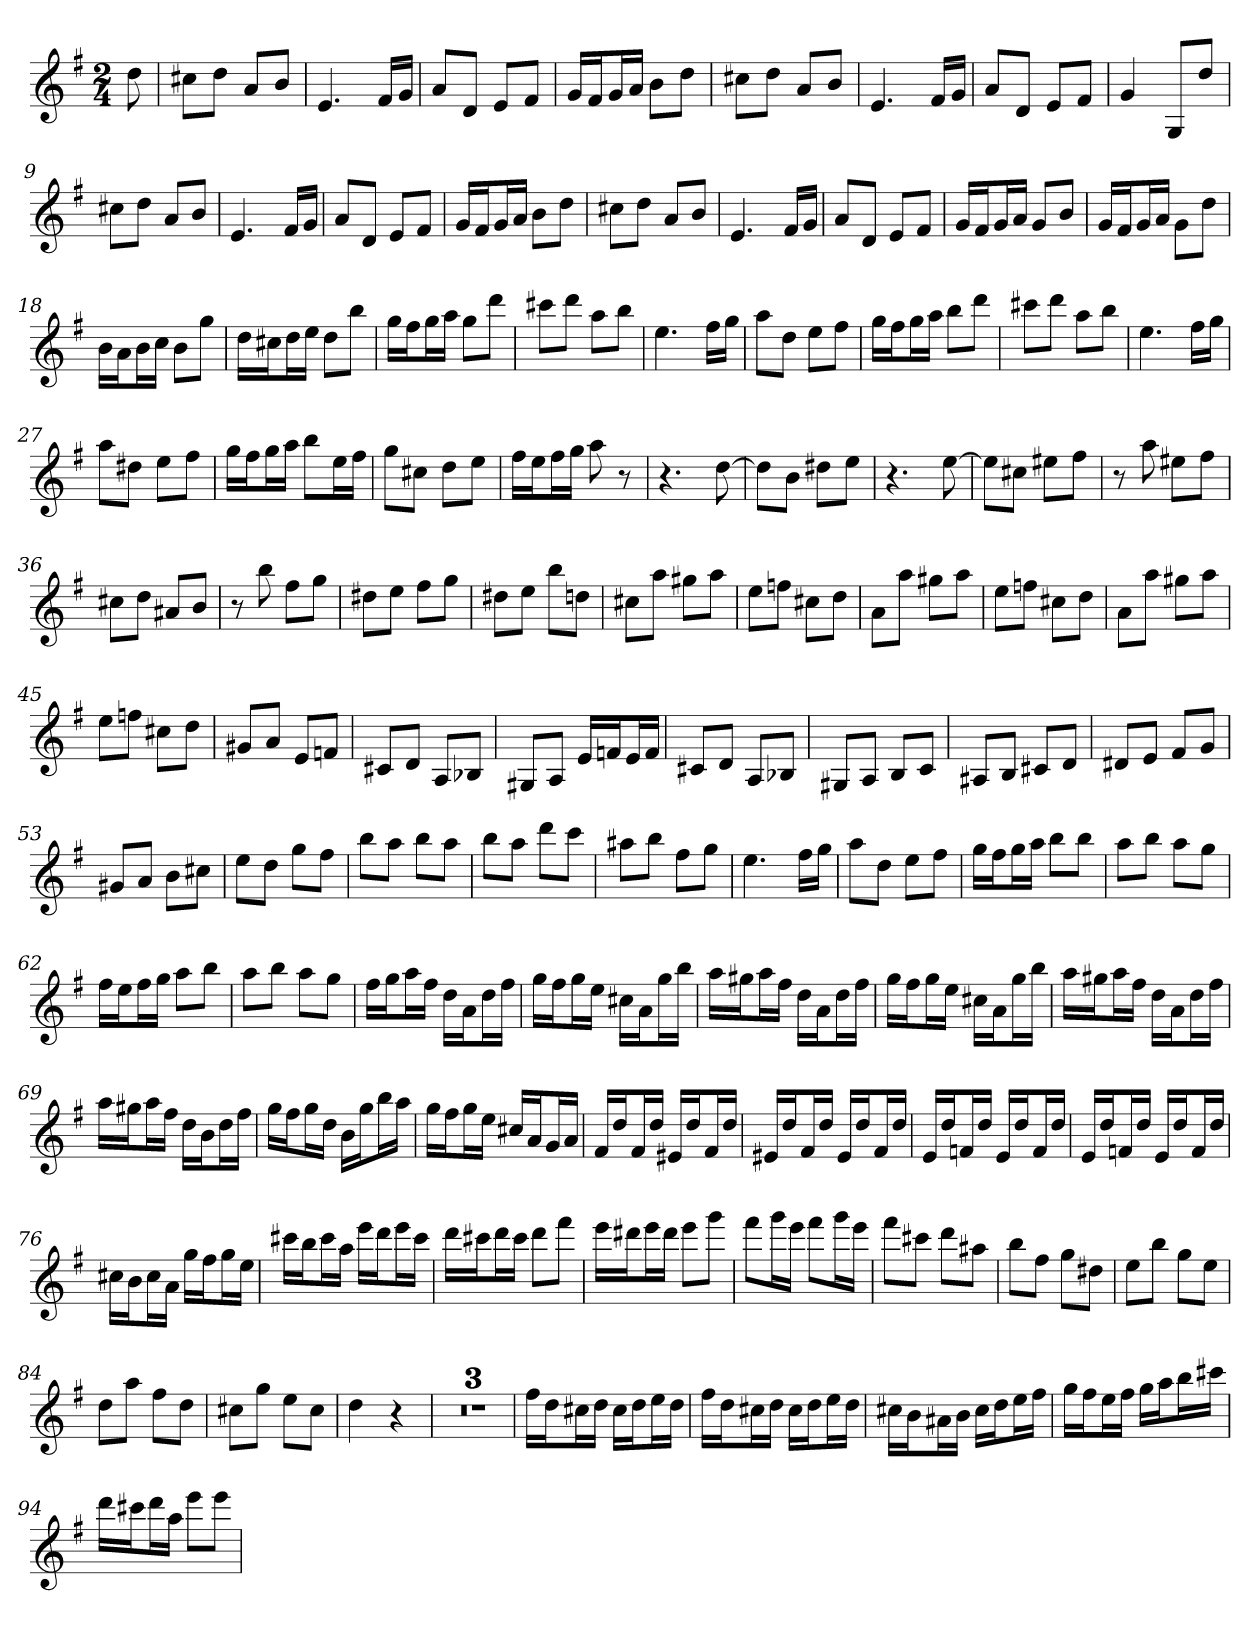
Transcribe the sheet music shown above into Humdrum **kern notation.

**kern
*part1
*staff1
*k[f#]
*G:
*M2/4
=
8dd
=1
8cc#XL
8ddJ
8aL
8bJ
=2
4.e
16f#LL
16gJJ
=3
8aL
8dJ
8eL
8f#J
=4
16gLL
16f#J
16gL
16aJJ
8bL
8ddJ
=5
8cc#XL
8ddJ
8aL
8bJ
=6
4.e
16f#LL
16gJJ
=7
8aL
8dJ
8eL
8f#J
=8
4g
8GL
8ddJ
=9
8cc#XL
8ddJ
8aL
8bJ
=10
4.e
16f#LL
16gJJ
=11
8aL
8dJ
8eL
8f#J
=12
16gLL
16f#J
16gL
16aJJ
8bL
8ddJ
=13
8cc#XL
8ddJ
8aL
8bJ
=14
4.e
16f#LL
16gJJ
=15
8aL
8dJ
8eL
8f#J
=16
16gLL
16f#J
16gL
16aJJ
8gL
8bJ
=17
16gLL
16f#J
16gL
16aJJ
8gL
8ddJ
=18
16bLL
16aJ
16bL
16ccJJ
8bL
8ggJ
=19
16ddLL
16cc#XJ
16ddL
16eeJJ
8ddL
8bbJ
=20
16ggLL
16ff#J
16ggL
16aaJJ
8ggL
8dddJ
=21
8ccc#XL
8dddJ
8aaL
8bbJ
=22
4.ee
16ff#LL
16ggJJ
=23
8aaL
8ddJ
8eeL
8ff#J
=24
16ggLL
16ff#J
16ggL
16aaJJ
8bbL
8dddJ
=25
8ccc#XL
8dddJ
8aaL
8bbJ
=26
4.ee
16ff#LL
16ggJJ
=27
8aaL
8dd#XJ
8eeL
8ff#J
=28
16ggLL
16ff#J
16ggL
16aaJJ
8bbL
16eeL
16ff#JJ
=29
8ggL
8cc#XJ
8ddL
8eeJ
=30
16ff#LL
16eeJ
16ff#L
16ggJJ
8aa
8r
=31
4.r
[8dd
=32
8ddL]
8bJ
8dd#XL
8eeJ
=33
4.r
[8ee
=34
8eeL]
8cc#XJ
8ee#XL
8ff#J
=35
8r
8aa
8ee#XL
8ff#J
=36
8cc#XL
8ddJ
8a#XL
8bJ
=37
8r
8bb
8ff#L
8ggJ
=38
8dd#XL
8eeJ
8ff#L
8ggJ
=39
8dd#XL
8eeJ
8bbL
8ddnJ
=40
8cc#XL
8aaJ
8gg#XL
8aaJ
=41
8eeL
8ffnJ
8cc#XL
8ddJ
=42
8aL
8aaJ
8gg#XL
8aaJ
=43
8eeL
8ffnJ
8cc#XL
8ddJ
=44
8aL
8aaJ
8gg#XL
8aaJ
=45
8eeL
8ffnJ
8cc#XL
8ddJ
=46
8g#XL
8aJ
8eL
8fnJ
=47
8c#XL
8dJ
8AL
8B-XJ
=48
8G#XL
8AJ
16eLL
16fnJ
16eL
16fJJ
=49
8c#XL
8dJ
8AL
8B-XJ
=50
8G#XL
8AJ
8BL
8cJ
=51
8A#XL
8BJ
8c#XL
8dJ
=52
8d#XL
8eJ
8f#L
8gJ
=53
8g#XL
8aJ
8bL
8cc#XJ
=54
8eeL
8ddJ
8ggL
8ff#J
=55
8bbL
8aaJ
8bbL
8aaJ
=56
8bbL
8aaJ
8dddL
8cccJ
=57
8aa#XL
8bbJ
8ff#L
8ggJ
=58
4.ee
16ff#LL
16ggJJ
=59
8aaL
8ddJ
8eeL
8ff#J
=60
16ggLL
16ff#J
16ggL
16aaJJ
8bbL
8bbJ
=61
8aaL
8bbJ
8aaL
8ggJ
=62
16ff#LL
16eeJ
16ff#L
16ggJJ
8aaL
8bbJ
=63
8aaL
8bbJ
8aaL
8ggJ
=64
16ff#LL
16ggJ
16aaL
16ff#JJ
16ddLL
16aJ
16ddL
16ff#JJ
=65
16ggLL
16ff#J
16ggL
16eeJJ
16cc#XLL
16aJ
16ggL
16bbJJ
=66
16aaLL
16gg#XJ
16aaL
16ff#JJ
16ddLL
16aJ
16ddL
16ff#JJ
=67
16ggLL
16ff#J
16ggL
16eeJJ
16cc#XLL
16aJ
16ggL
16bbJJ
=68
16aaLL
16gg#XJ
16aaL
16ff#JJ
16ddLL
16aJ
16ddL
16ff#JJ
=69
16aaLL
16gg#XJ
16aaL
16ff#JJ
16ddLL
16bJ
16ddL
16ff#JJ
=70
16ggLL
16ff#J
16ggL
16ddJJ
16bLL
16ggJ
16bbL
16aaJJ
=71
16ggLL
16ff#J
16ggL
16eeJJ
16cc#XLL
16aJ
16gL
16aJJ
=72
16f#LL
16ddJ
16f#L
16ddJJ
16e#XLL
16ddJ
16f#L
16ddJJ
=73
16e#XLL
16ddJ
16f#L
16ddJJ
16e#LL
16ddJ
16f#L
16ddJJ
=74
16eLL
16ddJ
16fnL
16ddJJ
16eLL
16ddJ
16fL
16ddJJ
=75
16eLL
16ddJ
16fnL
16ddJJ
16eLL
16ddJ
16fL
16ddJJ
=76
16cc#XLL
16bJ
16cc#L
16aJJ
16ggLL
16ff#J
16ggL
16eeJJ
=77
16ccc#XLL
16bbJ
16ccc#L
16aaJJ
16eeeLL
16dddJ
16eeeL
16ccc#JJ
=78
16dddLL
16ccc#XJ
16dddL
16ccc#JJ
8dddL
8fff#J
=79
16eeeLL
16ddd#XJ
16eeeL
16ddd#JJ
8eeeL
8gggJ
=80
8fff#L
16gggL
16eeeJJ
8fff#L
16gggL
16eeeJJ
=81
8fff#L
8ccc#XJ
8dddL
8aa#XJ
=82
8bbL
8ff#J
8ggL
8dd#XJ
=83
8eeL
8bbJ
8ggL
8eeJ
=84
8ddL
8aaJ
8ff#L
8ddJ
=85
8cc#XL
8ggJ
8eeL
8cc#J
=86
4dd
4r
=87
2r
=88
2r
=89
2r
=90
16ff#LL
16ddJ
16cc#XL
16ddJJ
16cc#LL
16ddJ
16eeL
16ddJJ
=91
16ff#LL
16ddJ
16cc#XL
16ddJJ
16cc#LL
16ddJ
16eeL
16ddJJ
=92
16cc#XLL
16bJ
16a#XL
16bJJ
16cc#LL
16ddJ
16eeL
16ff#JJ
=93
16ggLL
16ff#J
16eeL
16ff#JJ
16ggLL
16aaJ
16bbL
16ccc#XJJ
=94
16dddLL
16ccc#XJ
16dddL
16aaJJ
8eeeL
8eeeJ
=
*-
